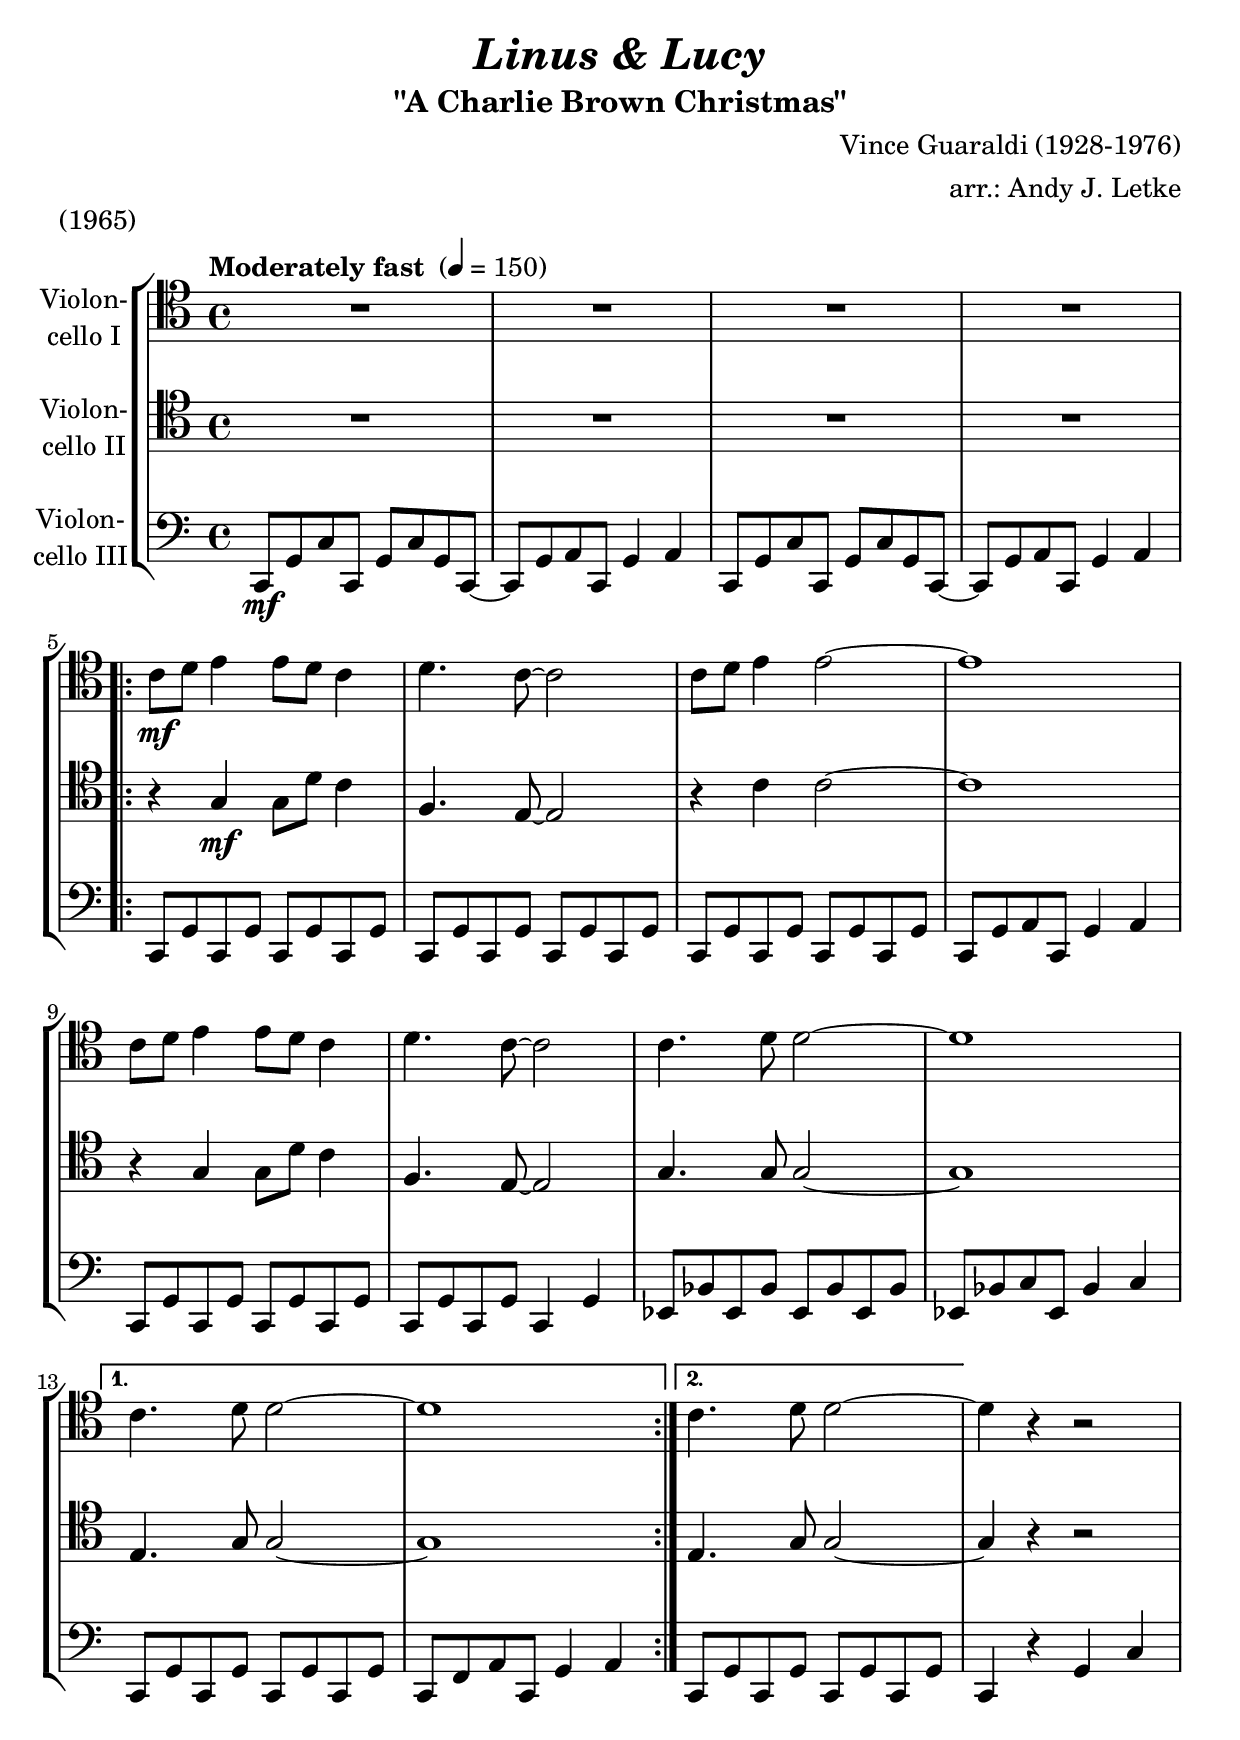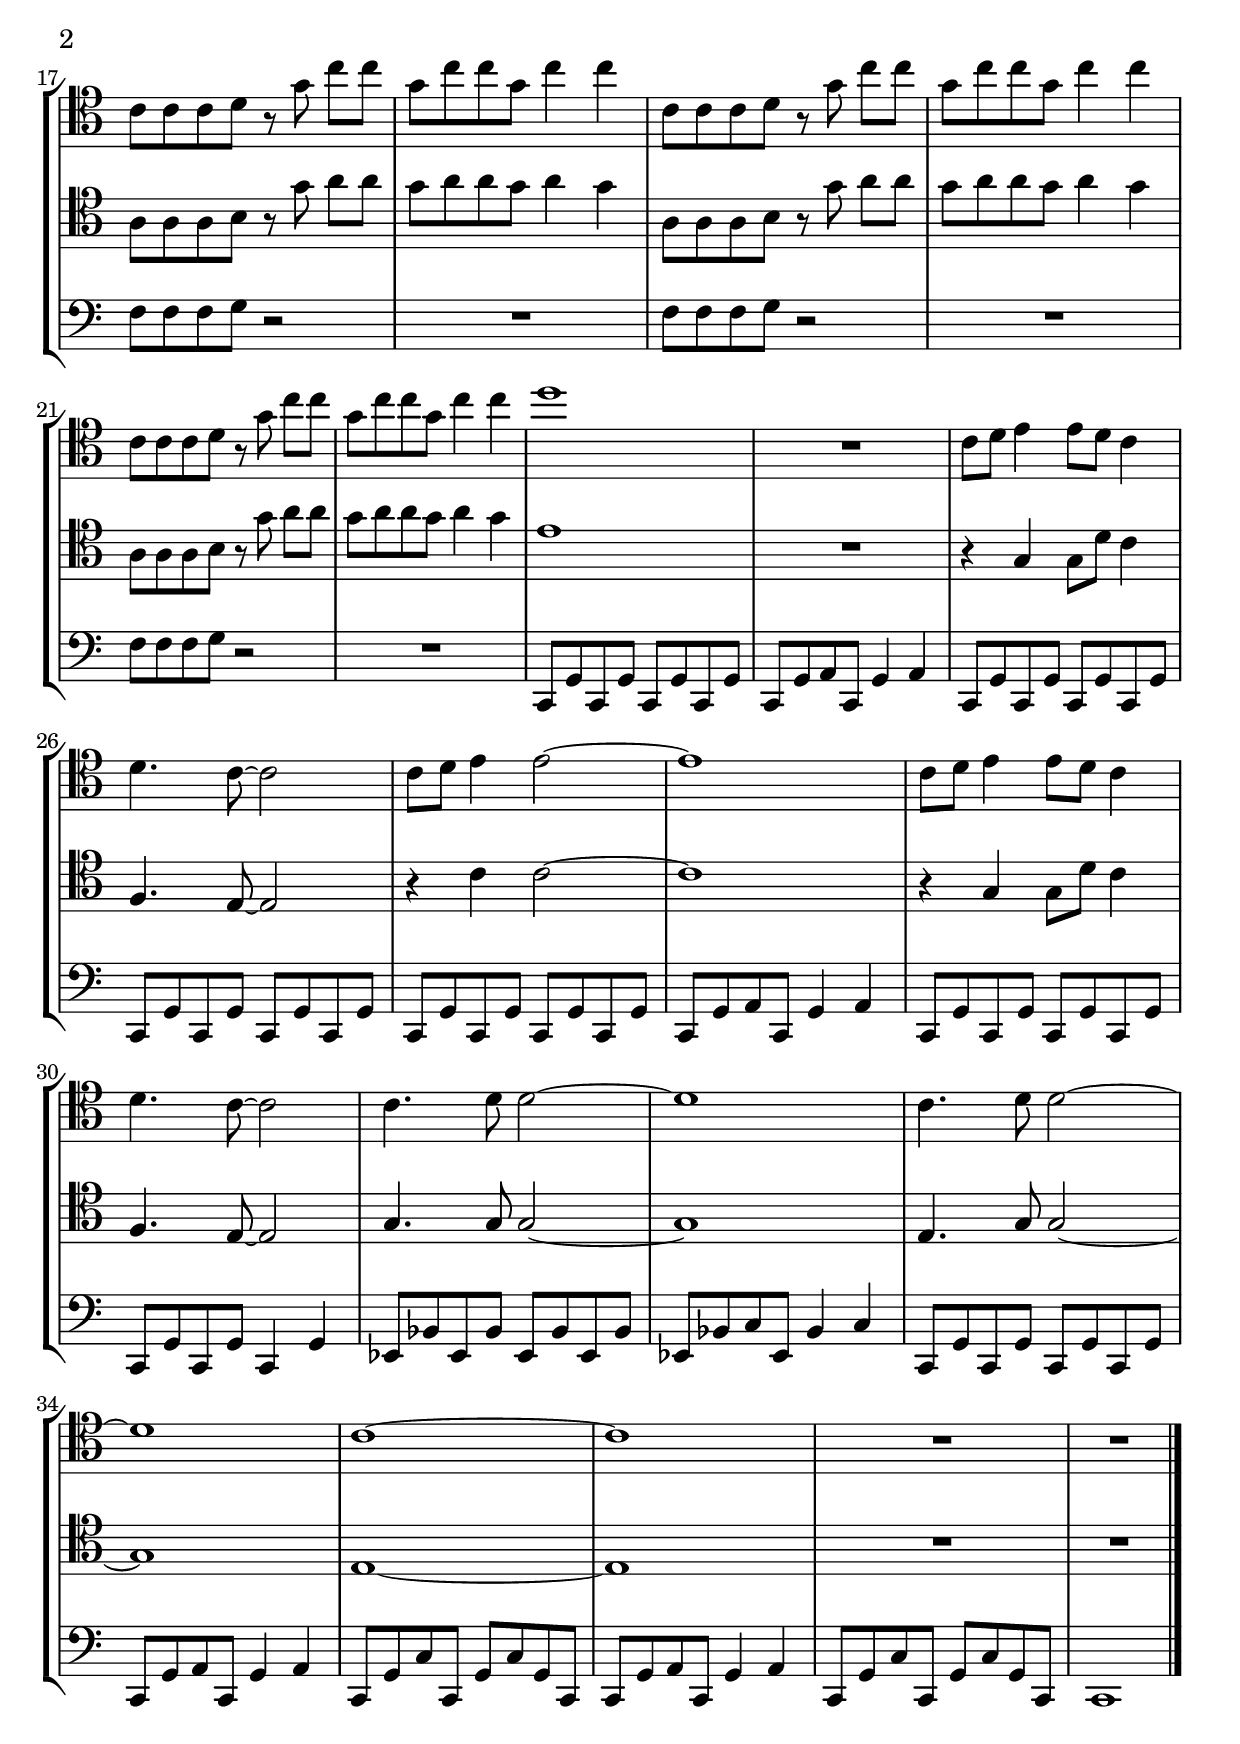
\version "2.14.2"
\include "deutsch.ly"

#(set-global-staff-size 23.5)

\header {
  title       = \markup \bold \italic "Linus & Lucy"
  subtitle    = "\"A Charlie Brown Christmas\""
  composer    = "Vince Guaraldi (1928-1976)"
  arranger    = "arr.: Andy J. Letke"
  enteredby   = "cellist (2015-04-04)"
  piece       = "(1965)"
}

voiceconsts = {
  \key c \major
  \clef "tenor"
  \time 4/4
  \tempo "Moderately fast " 4=150
  % \numericTimeSignature
  \compressFullBarRests
}

%mihi = "clarinet"
%milo = "bassoon"
milo = "electric bass (pick)"
mihi = "concertina"
%mihi = "string ensemble 1"
%milo = "drawbar organ"

dolc = \markup \italic "dolce"

va = \relative c'' {
  \voiceconsts

  R1*4
  \repeat volta 2 {
    c8\mf d e4 e8 d c4
    d4. c8~ c2

    c8 d e4 e2~
    e1

    c8 d e4 e8 d c4
    d4. c8~ c2

    c4. d8 d2~
    d1
  }
  \alternative {
    { c4. d8 d2~ | d1 }
    { c4. d8 d2~ }
  }
  d4 r r2

  c8 c c d r g c[ c]
  g c c g c4 c

  c,8 c c d r g c[ c]
  g c c g c4 c

  c,8 c c d r g c[ c]
  g c c g c4 c

  d1
  R1

  c,8 d e4 e8 d c4
  d4. c8~ c2

  c8 d e4 e2~
  e1

  c8 d e4 e8 d c4
  d4. c8~  c2

  c4. d8 d2~
  d1

  c4. d8 d2~
  d1

  c~
  c

  R1*2 \bar "|."
}

vb = \relative c'' {
  \voiceconsts

  R1*4
  \repeat volta 2 {
    r4 g\mf g8 d' c4
    f,4. e8~ e2

    r4 c' c2~
    c1

    r4 g g8 d' c4
    f,4. e8~ e2

    g4. g8 g2~
    g1
  }
  \alternative {
    { e4. g8 g2~ | g1 }
    { e4. g8 g2~ }
  }
  g4 r r2

  a8 a a h r g' a[ a]
  g a a g a4 g

  a,8 a a h r g' a[ a]
  g a a g a4 g

  a,8 a a h r g' a[ a]
  g a a g a4 g

  e1
  R1

  r4 g, g8 d' c4
  f,4. e8~ e2

  r4 c' c2~
  c1

  r4 g g8 d' c4
  f,4. e8~ e2

  g4. g8 g2~
  g1

  e4. g8 g2~
  g1

  e~
  e

  R1*2 \bar "|."
}

vc = \relative c, {
  \voiceconsts
  \clef "bass"
  
  c8\mf g' c c, g' c g c,~
  c g' a c, g'4 a
  
  c,8 g' c c, g' c g c,~
  c g' a c, g'4 a
  
  \repeat volta 2 {
    c,8 g' c, g' c, g' c, g'
    c, g' c, g' c, g' c, g'

    c, g' c, g' c, g' c, g'
    c, g' a c, g'4 a

    c,8 g' c, g' c, g' c, g'
    c, g' c, g' c,4 g'

    es8 b' es, b' es, b' es, b'
    es, b' c es, b'4 c
  }
  \alternative {
    { c,8 g' c, g' c, g' c, g' | c, f a c, g'4 a }
    { c,8 g' c, g' c, g' c, g' }
  }
  c,4 r g' c

  f8 f f g r2
  R1

  f8 f f g r2
  R1

  f8 f f g r2
  R1

  c,,8 g' c, g' c, g' c, g'
  c, g' a c, g'4 a

  c,8 g' c, g' c, g' c, g'
  c, g' c, g' c, g' c, g'

  c, g' c, g' c, g' c, g'
  c, g' a c, g'4 a

  c,8 g' c, g' c, g' c, g'
  c, g' c, g' c,4 g'

  es8 b' es, b' es, b' es, b'
  es, b' c es, b'4 c

  c,8 g' c, g' c, g' c, g'
  c, g' a c, g'4 a

  c,8 g' c c, g' c g c,
  c g' a c, g'4 a

  c,8 g' c c, g' c g c,
  c1 \bar "|."
}


music = \new StaffGroup <<
      \new Staff {
        \set Staff.midiInstrument = \mihi
        \set Staff.instrumentName = \markup \center-column { "Violon-" "cello I" }
        \transpose c c, { \va }
      }

      \new Staff {
        \set Staff.midiInstrument = \mihi
        \set Staff.instrumentName = \markup \center-column { "Violon-" "cello II" }
        \transpose c c, { \vb }
      }

      \new Staff {
        \set Staff.midiInstrument = \milo
        \set Staff.instrumentName = \markup \center-column { "Violon-" "cello III" }
        \transpose c c { \vc }
      }
>>

\book {
  \score {
   \music
    \layout {}
  }

  \score {
    \unfoldRepeats \music

    \midi {
      \context {
        \Score
      }
    }
  }
}
